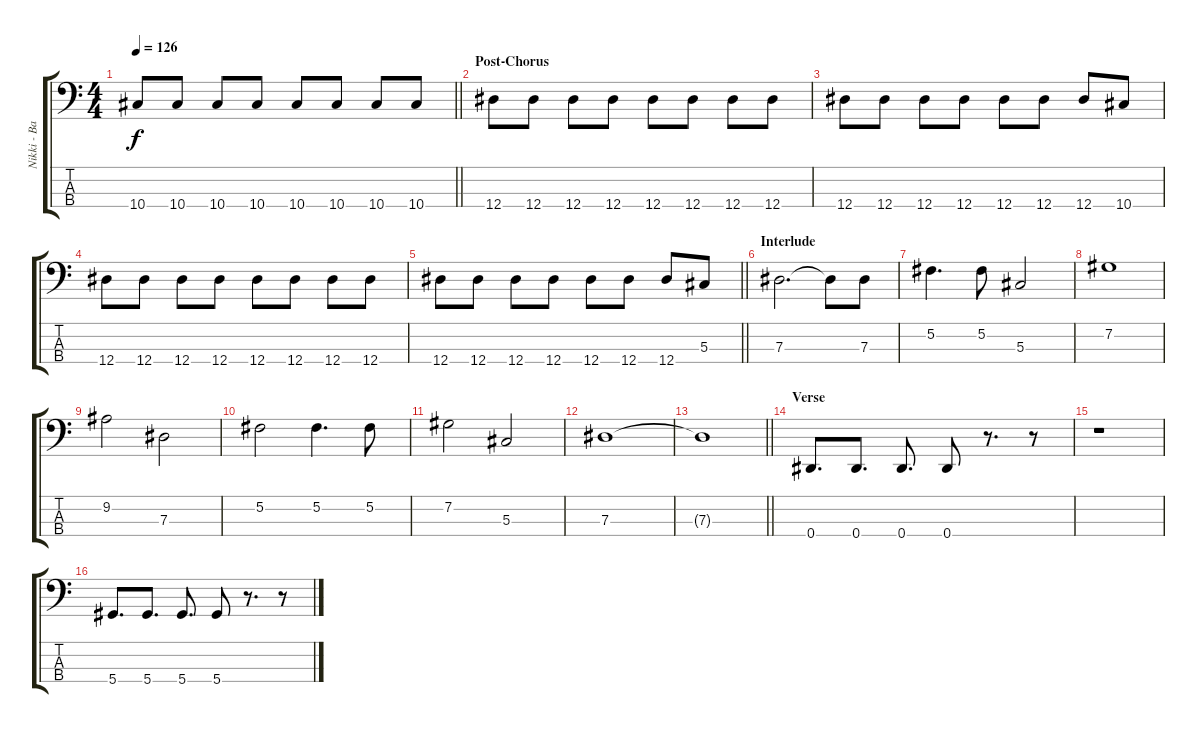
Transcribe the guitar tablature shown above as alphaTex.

\track ("Nikki - Bass" "Nikki - Ba") {instrument electricbasspick}
\staff {score tabs}
\tuning (Gb2 Db2 Ab1 Eb1) {hide}
\ts (4 4)
\tempo 126
\clef f4
\barLineRight lightlight
\ks c
10.4.8{dy f} 10.4.8 10.4.8 10.4.8 10.4.8 10.4.8 10.4.8 10.4.8 |
\section ("" "Post-Chorus")
12.4.8 12.4.8 12.4.8 12.4.8 12.4.8 12.4.8 12.4.8 12.4.8 |
12.4.8 12.4.8 12.4.8 12.4.8 12.4.8 12.4.8 12.4.8 10.4.8 |
12.4.8 12.4.8 12.4.8 12.4.8 12.4.8 12.4.8 12.4.8 12.4.8 |
\barLineRight lightlight
12.4.8 12.4.8 12.4.8 12.4.8 12.4.8 12.4.8 12.4.8 5.3.8 |
\section ("" "Interlude")
7.3.2{d} 7.3{t}.8 7.3.8 |
5.2.4{d} 5.2.8 5.3.2 |
7.2.1 |
9.2.2 7.3.2 |
5.2.2 5.2.4{d} 5.2.8 |
7.2.2 5.3.2 |
7.3.1 |
\barLineRight lightlight
7.3{t}.1 |
\section ("" "Verse")
0.4.8{d} 0.4.8{d} 0.4.8{d} 0.4.8 r.8{d} r.8 |
r.1 |
5.4.8{d} 5.4.8{d} 5.4.8{d} 5.4.8 r.8{d} r.8
